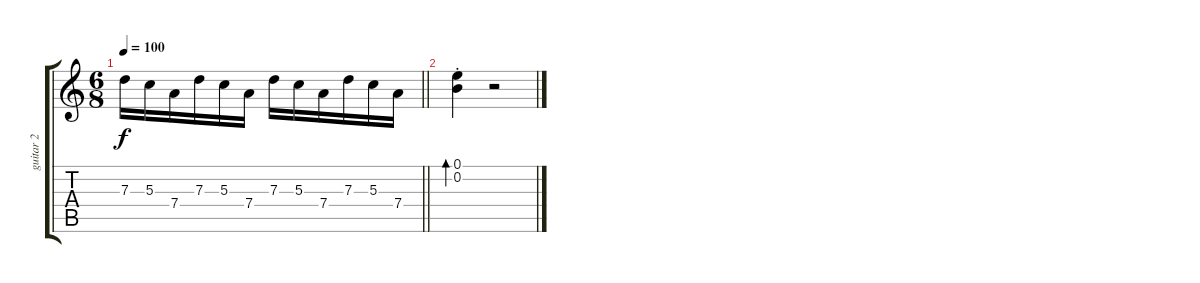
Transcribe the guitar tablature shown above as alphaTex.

\track ("guitar 2" "guitar 2") {instrument overdrivenguitar}
\staff {score tabs}
\tuning (E4 B3 G3 D3 A2 E2) {hide}
\ts (6 8)
\tempo 100
\clef g2
\barLineRight lightlight
\ks c
7.3.16{dy f} 5.3.16 7.4.16 7.3.16 5.3.16 7.4.16 7.3.16 5.3.16 7.4.16 7.3.16 5.3.16 7.4.16 |
(0.1{st} 0.2{st}).4{bd 60} r.2
